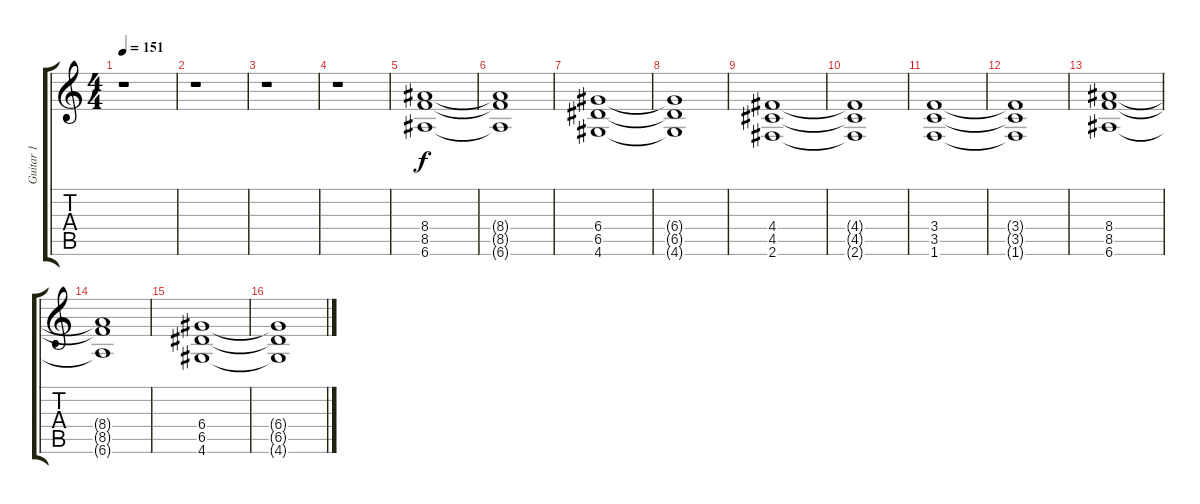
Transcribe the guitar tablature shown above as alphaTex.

\track ("Guitar 1" "Guitar 1") {instrument overdrivenguitar}
\staff {score tabs}
\tuning (E4 B3 G3 D3 A2 E2) {hide}
\ts (4 4)
\tempo 151
\clef g2
\ks c
r.1{dy f} |
r.1 |
r.1 |
r.1 |
\section ("" "")
(8.4 8.5 6.6).1 |
(8.4{t} 8.5{t} 6.6{t}).1 |
(6.4 6.5 4.6).1 |
(6.4{t} 6.5{t} 4.6{t}).1 |
(4.4 4.5 2.6).1 |
(4.4{t} 4.5{t} 2.6{t}).1 |
(3.4 3.5 1.6).1 |
(3.4{t} 3.5{t} 1.6{t}).1 |
\section ("" "")
(8.4 8.5 6.6).1 |
(8.4{t} 8.5{t} 6.6{t}).1 |
(6.4 6.5 4.6).1 |
(6.4{t} 6.5{t} 4.6{t}).1
